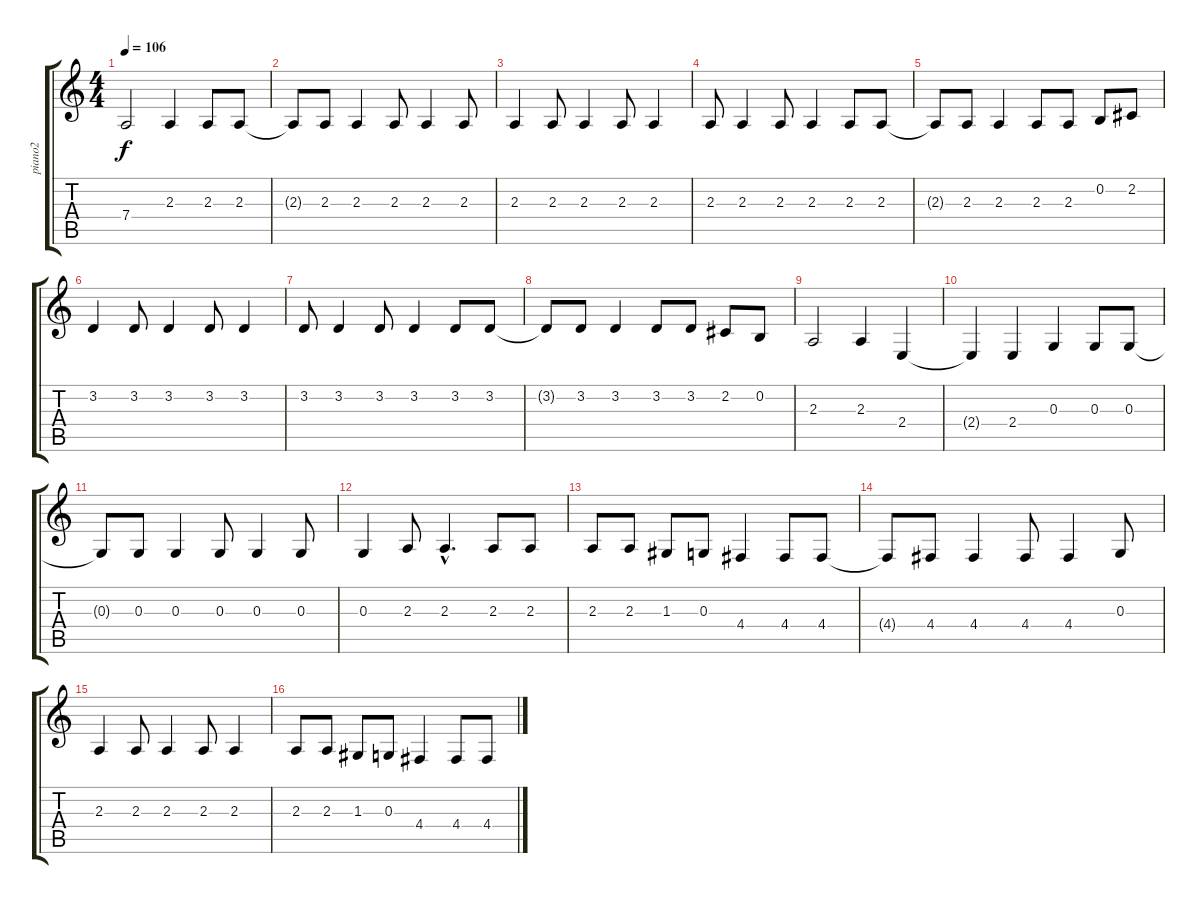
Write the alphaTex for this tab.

\track ("piano2" "piano2") {instrument brightacousticpiano}
\staff {score tabs}
\tuning (E4 B3 G3 D3 A2 E2) {hide}
\ts (4 4)
\tempo 106
\clef g2
\ks c
7.4{t}.2{dy f} 2.3.4 2.3.8 2.3.8 |
2.3{t}.8 2.3.8 2.3.4 2.3.8 2.3.4 2.3.8 |
2.3.4 2.3.8 2.3.4 2.3.8 2.3.4 |
2.3.8 2.3.4 2.3.8 2.3.4 2.3.8 2.3.8 |
2.3{t}.8 2.3.8 2.3.4 2.3.8 2.3.8 0.2.8 2.2.8 |
3.2.4 3.2.8 3.2.4 3.2.8 3.2.4 |
3.2.8 3.2.4 3.2.8 3.2.4 3.2.8 3.2.8 |
3.2{t}.8 3.2.8 3.2.4 3.2.8 3.2.8 2.2.8 0.2.8 |
2.3.2 2.3.4 2.4.4 |
2.4{t}.4 2.4.4 0.3.4 0.3.8 0.3.8 |
0.3{t}.8 0.3.8 0.3.4 0.3.8 0.3.4 0.3.8 |
0.3.4 2.3.8 2.3{hac}.4{d} 2.3.8 2.3.8 |
2.3.8 2.3.8 1.3.8 0.3.8 4.4.4 4.4.8 4.4.8 |
4.4{t}.8 4.4.8 4.4.4 4.4.8 4.4.4 0.3.8 |
2.3.4 2.3.8 2.3.4 2.3.8 2.3.4 |
2.3.8 2.3.8 1.3.8 0.3.8 4.4.4 4.4.8 4.4.8
